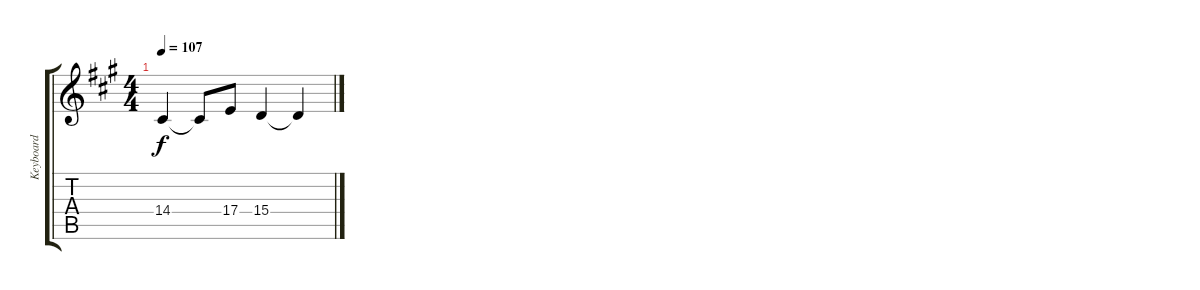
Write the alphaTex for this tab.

\track ("Keyboard" "Keyboard") {instrument pad2warm}
\staff {score tabs}
\tuning (B3 Ab3 E3 B2 Gb2 B1) {hide}
\ts (4 4)
\tempo 107
\clef g2
\ks f#minor
14.4.4{dy f} 14.4{t}.8 17.4.8 15.4.4 15.4{t}.4
